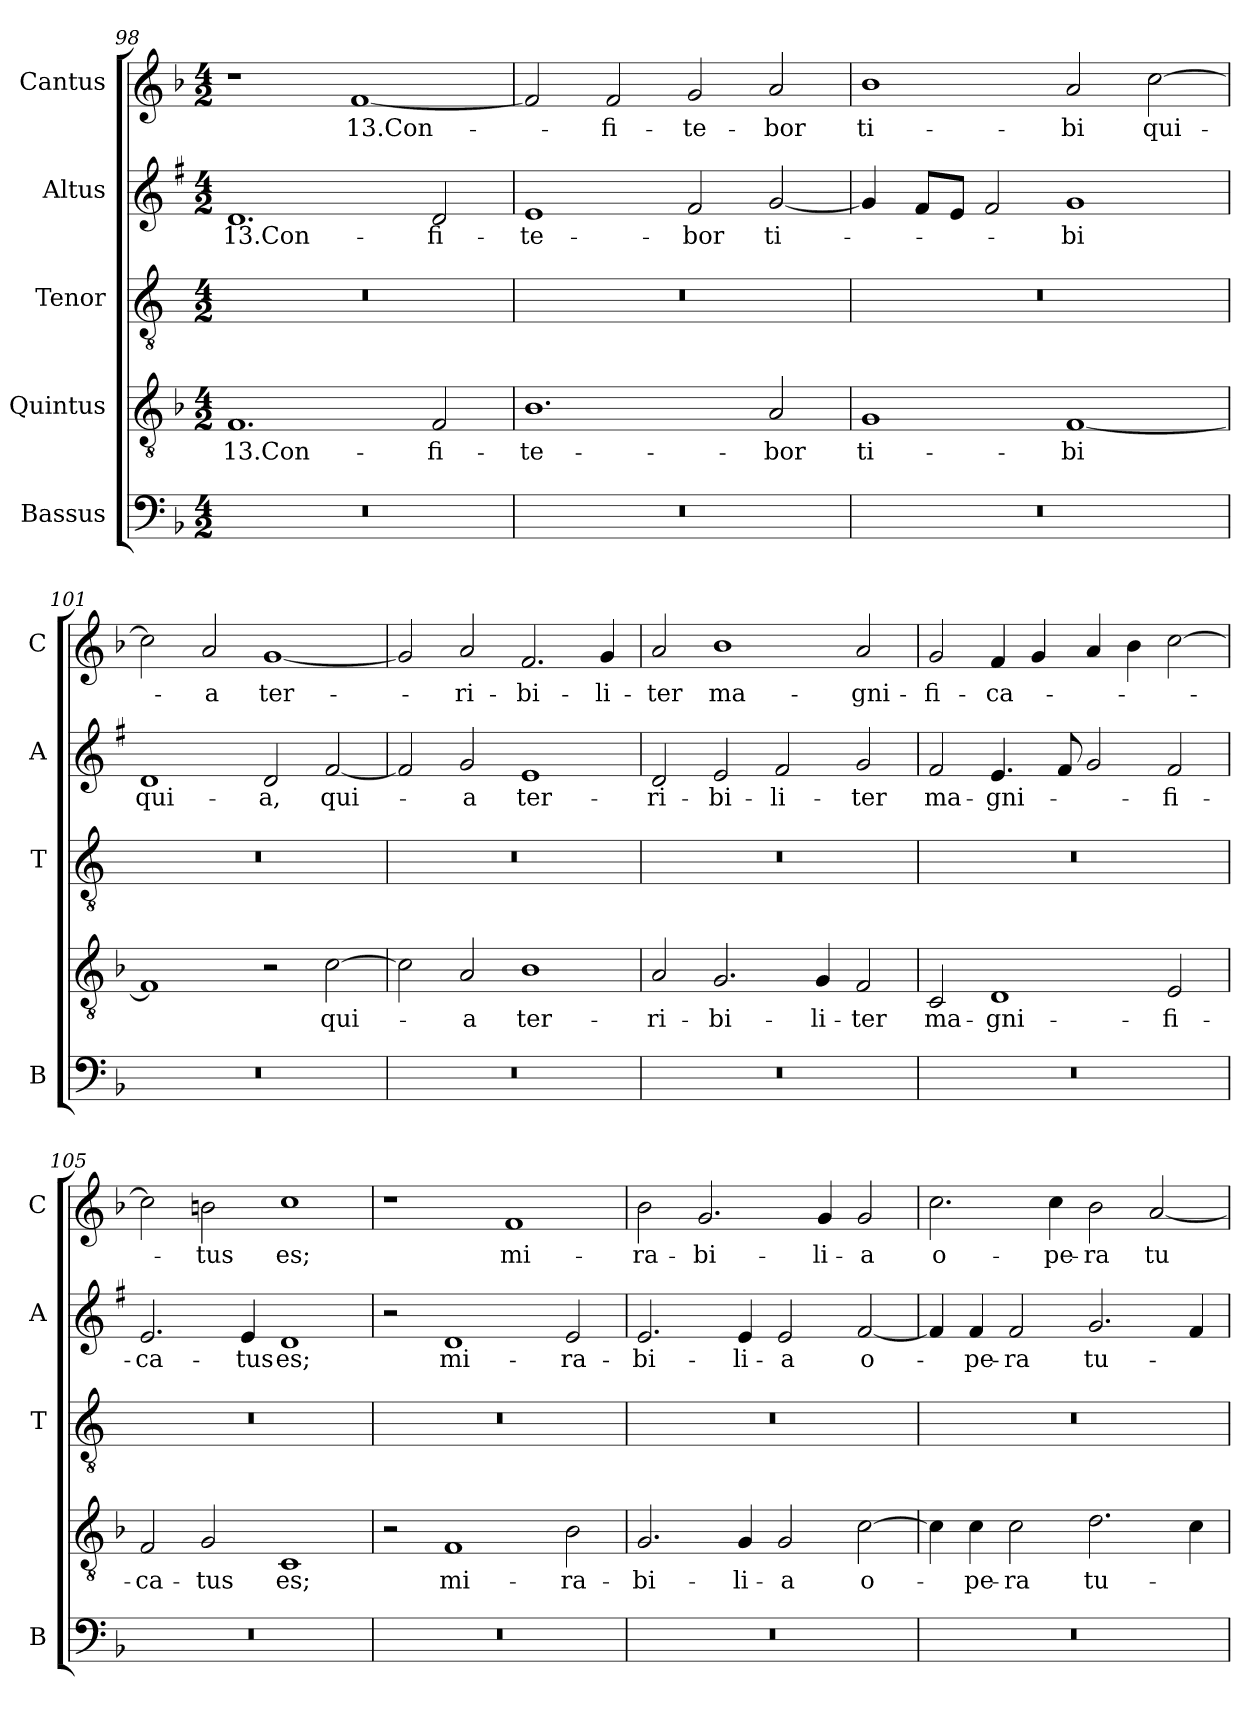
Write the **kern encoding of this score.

**kern	**kern	**text	**kern	**kern	**text	**kern	**text
*part5	*part4	*part4	*part3	*part2	*part2	*part1	*part1
*staff5	*staff4	*staff4	*staff3	*staff2	*staff2	*staff1	*staff1
*I"Bassus	*I"Quintus	*	*I"Tenor	*I"Altus	*	*I"Cantus	*
*I'B	*	*	*I'T	*I'A	*	*I'C	*
!!LO:LB:g=z
*clefF4	*clefGv2	*	*clefGv2	*clefG2	*	*clefG2	*
*	*	*	*ITrd4c7	*ITrd1c2	*	*	*
*k[b-]	*k[b-]	*	*k[b-]	*k[b-]	*	*k[b-]	*
*F:	*F:	*	*F:	*F:	*	*F:	*
*M4/2	*M4/2	*	*M4/2	*M4/2	*	*M4/2	*
=98	=98	=98	=98	=98	=98	=98	=98
!	!	!LO:LY:b	!	!	!LO:LY:b	!	!
0r	1.F	13.Con-	0r	1.c	13.Con-	1r	.
!	!	!	!	!	!	!	!LO:LY:b
.	.	.	.	.	.	[1f	13.Con-
!	!	!LO:LY:b	!	!	!LO:LY:b	!	!
.	2F/	-fi-	.	2c/	-fi-	.	.
=99	=99	=99	=99	=99	=99	=99	=99
!	!	!LO:LY:b	!	!	!LO:LY:b	!	!
0r	1.B-	-te-	0r	1d	-te-	2f/]	.
!	!	!	!	!	!	!	!LO:LY:b
.	.	.	.	.	.	2f/	-fi-
!	!	!	!	!	!LO:LY:b	!	!LO:LY:b
.	.	.	.	2e/	-bor	2g/	-te-
!	!	!LO:LY:b	!	!	!LO:LY:b	!	!LO:LY:b
.	2A/	-bor	.	[2f/	ti-	2a/	-bor
=100	=100	=100	=100	=100	=100	=100	=100
!	!	!LO:LY:b	!	!	!	!	!LO:LY:b
0r	1G	ti-	0r	4f/]	.	1b-	ti-
.	.	.	.	8e/L	.	.	.
.	.	.	.	8d/J	.	.	.
.	.	.	.	2e/	.	.	.
!	!	!LO:LY:b	!	!	!LO:LY:b	!	!LO:LY:b
.	[1F	-bi	.	1f	-bi	2a/	-bi
!	!	!	!	!	!	!	!LO:LY:b
.	.	.	.	.	.	[2cc\	qui-
=101	=101	=101	=101	=101	=101	=101	=101
!	!	!	!	!	!LO:LY:b	!	!
0r	1F]	.	0r	1c	qui-	2cc\]	.
!	!	!	!	!	!	!	!LO:LY:b
.	.	.	.	.	.	2a/	-a
!	!	!	!	!	!LO:LY:b	!	!LO:LY:b
.	2r	.	.	2c/	-a,	[1g	ter-
!	!	!LO:LY:b	!	!	!LO:LY:b	!	!
.	[2c\	qui-	.	[2e/	qui-	.	.
=102	=102	=102	=102	=102	=102	=102	=102
0r	2c\]	.	0r	2e/]	.	2g/]	.
!	!	!LO:LY:b	!	!	!LO:LY:b	!	!LO:LY:b
.	2A/	-a	.	2f/	-a	2a/	-ri-
!	!	!LO:LY:b	!	!	!LO:LY:b	!	!LO:LY:b
.	1B-	ter-	.	1d	ter-	2.f/	-bi-
!	!	!	!	!	!	!	!LO:LY:b
.	.	.	.	.	.	4g/	-li-
=103	=103	=103	=103	=103	=103	=103	=103
!	!	!LO:LY:b	!	!	!LO:LY:b	!	!LO:LY:b
0r	2A/	-ri-	0r	2c/	-ri-	2a/	-ter
!	!	!LO:LY:b	!	!	!LO:LY:b	!	!LO:LY:b
.	2.G/	-bi-	.	2d/	-bi-	1b-	ma-
!	!	!	!	!	!LO:LY:b	!	!
.	.	.	.	2e/	-li-	.	.
!	!	!LO:LY:b	!	!	!	!	!
.	4G/	-li-	.	.	.	.	.
!	!	!LO:LY:b	!	!	!LO:LY:b	!	!LO:LY:b
.	2F/	-ter	.	2f/	-ter	2a/	-gni-
!!LO:LB:g=z
=104	=104	=104	=104	=104	=104	=104	=104
!	!	!LO:LY:b	!	!	!LO:LY:b	!	!LO:LY:b
0r	2C/	ma-	0r	2e/	ma-	2g/	-fi-
!	!	!LO:LY:b	!	!	!LO:LY:b	!	!LO:LY:b
.	1D	-gni-	.	4.d/	-gni-	4f/	-ca-
.	.	.	.	.	.	4g/	.
.	.	.	.	8e/	.	.	.
.	.	.	.	2f/	.	4a/	.
.	.	.	.	.	.	4b-\	.
!	!	!LO:LY:b	!	!	!LO:LY:b	!	!
.	2E/	-fi-	.	2e/	-fi-	[2cc\	.
=105	=105	=105	=105	=105	=105	=105	=105
!	!	!LO:LY:b	!	!	!LO:LY:b	!	!
0r	2F/	-ca-	0r	2.d/	-ca-	2cc\]	.
!	!	!LO:LY:b	!	!	!	!	!LO:LY:b
.	2G/	-tus	.	.	.	2bn\	-tus
!	!	!	!	!	!LO:LY:b	!	!
.	.	.	.	4d/	-tus	.	.
!	!	!LO:LY:b	!	!	!LO:LY:b	!	!LO:LY:b
.	1C	es;	.	1c	es;	1cc	es;
=106	=106	=106	=106	=106	=106	=106	=106
0r	2r	.	0r	2r	.	1r	.
!	!	!LO:LY:b	!	!	!LO:LY:b	!	!
.	1F	mi-	.	1c	mi-	.	.
!	!	!	!	!	!	!	!LO:LY:b
.	.	.	.	.	.	1f	mi-
!	!	!LO:LY:b	!	!	!LO:LY:b	!	!
.	2B-\	-ra-	.	2d/	-ra-	.	.
=107	=107	=107	=107	=107	=107	=107	=107
!	!	!LO:LY:b	!	!	!LO:LY:b	!	!LO:LY:b
0r	2.G/	-bi-	0r	2.d/	-bi-	2b-\	-ra-
!	!	!	!	!	!	!	!LO:LY:b
.	.	.	.	.	.	2.g/	-bi-
!	!	!LO:LY:b	!	!	!LO:LY:b	!	!
.	4G/	-li-	.	4d/	-li-	.	.
!	!	!LO:LY:b	!	!	!LO:LY:b	!	!
.	2G/	-a	.	2d/	-a	.	.
!	!	!	!	!	!	!	!LO:LY:b
.	.	.	.	.	.	4g/	-li-
!	!	!LO:LY:b	!	!	!LO:LY:b	!	!LO:LY:b
.	[2c\	o-	.	[2e/	o-	2g/	-a
=108	=108	=108	=108	=108	=108	=108	=108
!	!	!	!	!	!	!	!LO:LY:b
0r	4c\]	.	0r	4e/]	.	2.cc\	o-
!	!	!LO:LY:b	!	!	!LO:LY:b	!	!
.	4c\	-pe-	.	4e/	-pe-	.	.
!	!	!LO:LY:b	!	!	!LO:LY:b	!	!
.	2c\	-ra	.	2e/	-ra	.	.
!	!	!	!	!	!	!	!LO:LY:b
.	.	.	.	.	.	4cc\	-pe-
!	!	!LO:LY:b	!	!	!LO:LY:b	!	!LO:LY:b
.	2.d\	tu-	.	2.f/	tu-	2b-\	-ra
!	!	!	!	!	!	!	!LO:LY:b
.	.	.	.	.	.	[2a/	tu-
.	4c\	.	.	4e/	.	.	.
=	=	=	=	=	=	=	=
*-	*-	*-	*-	*-	*-	*-	*-
